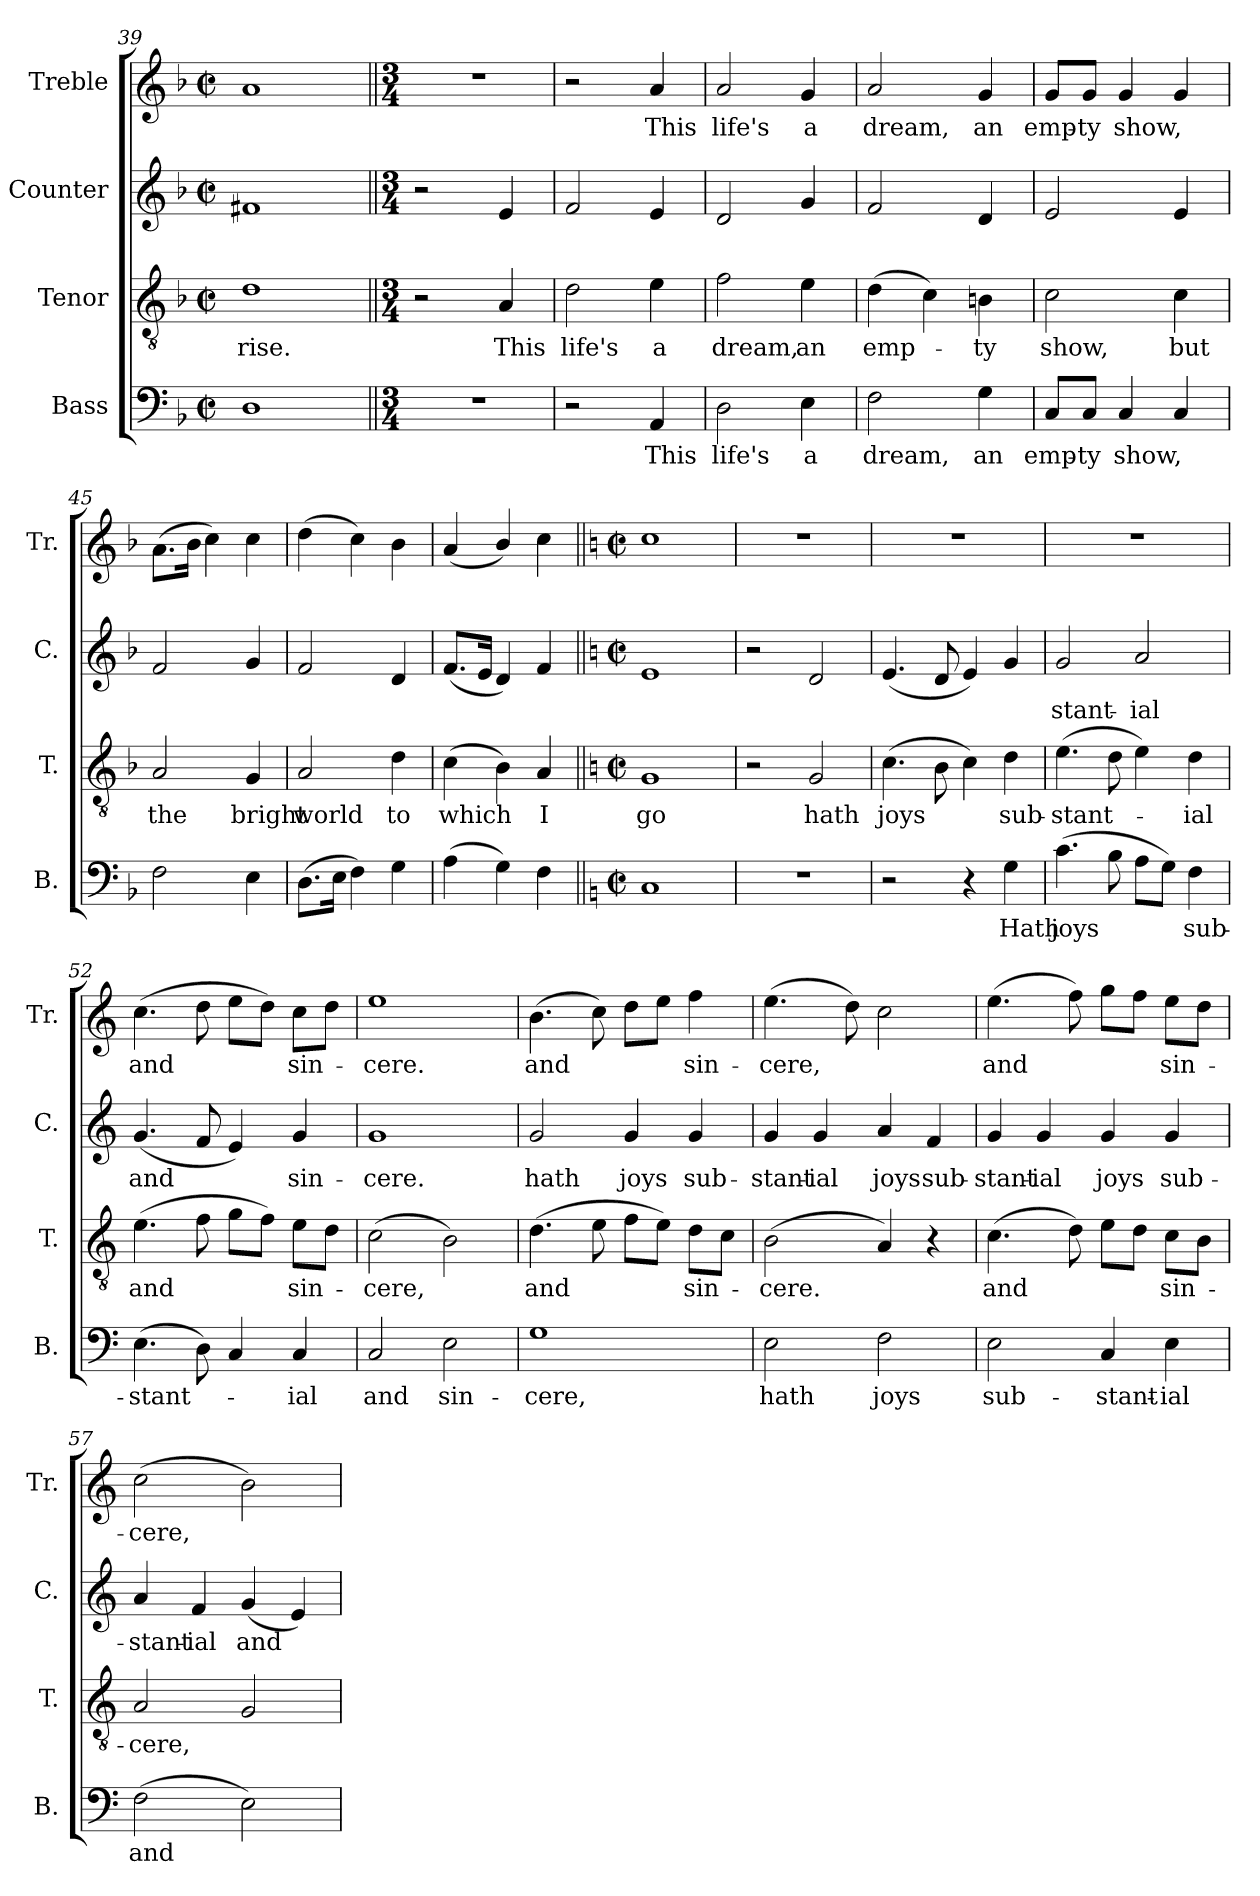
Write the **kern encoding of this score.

**kern	**text	**kern	**text	**kern	**text	**kern	**text
*part4	*part4	*part3	*part3	*part2	*part2	*part1	*part1
*staff4	*staff4	*staff3	*staff3	*staff2	*staff2	*staff1	*staff1
*I"Bass	*	*I"Tenor	*	*I"Counter	*	*I"Treble	*
*I'B.	*	*I'T.	*	*I'C.	*	*I'Tr.	*
*clefF4	*	*clefGv2	*	*clefG2	*	*clefG2	*
*k[b-]	*	*k[b-]	*	*k[b-]	*	*k[b-]	*
*M4/4	*	*M4/4	*	*M4/4	*	*M4/4	*
*met(c|)	*	*met(c|)	*	*met(c|)	*	*met(c|)	*
=39	=39	=39	=39	=39	=39	=39	=39
1D	.	1d	rise.	1f#X	.	1a	.
=40||	=40||	=40||	=40||	=40||	=40||	=40||	=40||
*M3/4	*	*M3/4	*	*M3/4	*	*M3/4	*
2.r	.	2r	.	2r	.	2.r	.
.	.	4A/	This	4e/	.	.	.
=41	=41	=41	=41	=41	=41	=41	=41
2r	.	2d\	life's	2f/	.	2r	.
4AA/	This	4e\	a	4e/	.	4a/	This
=42	=42	=42	=42	=42	=42	=42	=42
2D\	life's	2f\	dream,	2d/	.	2a/	life's
4E\	a	4e\	an	4g/	.	4g/	a
=43	=43	=43	=43	=43	=43	=43	=43
2F\	dream,	(4d\	emp-	2f/	.	2a/	dream,
.	.	4c\)	.	.	.	.	.
4G\	an	4Bn\	-ty	4d/	.	4g/	an
=44	=44	=44	=44	=44	=44	=44	=44
8C/L	emp-	2c\	show,	2e/	.	8g/L	emp-
8C/J	-ty	.	.	.	.	8g/J	-ty
4C/	show,	.	.	.	.	4g/	show,
4C/	.	4c\	but	4e/	.	4g/	.
!!LO:LB:g=z
=45	=45	=45	=45	=45	=45	=45	=45
2F\	.	2A/	the	2f/	.	(8.a\L	.
.	.	.	.	.	.	16b-\Jk	.
.	.	.	.	.	.	4cc\)	.
4E\	.	4G/	bright	4g/	.	4cc\	.
=46	=46	=46	=46	=46	=46	=46	=46
(8.D\L	.	2A/	world	2f/	.	(4dd\	.
16E\Jk	.	.	.	.	.	.	.
4F\)	.	.	.	.	.	4cc\)	.
4G\	.	4d\	to	4d/	.	4b-\	.
=47	=47	=47	=47	=47	=47	=47	=47
(4A\	.	(4c\	which	(8.f/L	.	(4a/	.
.	.	.	.	16e/Jk	.	.	.
4G\)	.	4B-\)	.	4d/)	.	4b-/)	.
4F\	.	4A/	I	4f/	.	4cc\	.
=48||	=48||	=48||	=48||	=48||	=48||	=48||	=48||
*k[]	*	*k[]	*	*k[]	*	*k[]	*
*M4/4	*	*M4/4	*	*M4/4	*	*M4/4	*
*met(c|)	*	*met(c|)	*	*met(c|)	*	*met(c|)	*
1C	.	1G	go	1e	.	1cc	.
=49	=49	=49	=49	=49	=49	=49	=49
1r	.	2r	.	2r	.	1r	.
.	.	2G/	hath	2d/	.	.	.
=50	=50	=50	=50	=50	=50	=50	=50
2r	.	(4.c\	joys	(4.e/	.	1r	.
.	.	8B\	.	8d/	.	.	.
4r	.	4c\)	.	4e/)	.	.	.
4G\	Hath	4d\	sub-	4g/	.	.	.
=51	=51	=51	=51	=51	=51	=51	=51
(4.c\	joys	(4.e\	-stant-	2g/	stant-	1r	.
8B\	.	8d\	.	.	.	.	.
8A\L	.	4e\)	.	2a/	-ial	.	.
8G\J)	.	.	.	.	.	.	.
4F\	sub-	4d\	-ial	.	.	.	.
=52	=52	=52	=52	=52	=52	=52	=52
(4.E\	-stant-	(4.e\	and	(4.g/	and	(4.cc\	and
8D\)	.	8f\	.	8f/	.	8dd\	.
4C/	.	8g\L	.	4e/)	.	8ee\L	.
.	.	8f\J)	.	.	.	8dd\J)	.
4C/	-ial	8e\L	sin-	4g/	sin-	8cc\L	sin-
.	.	8d\J	.	.	.	8dd\J	.
=53	=53	=53	=53	=53	=53	=53	=53
2C/	and	(2c\	-cere,	1g	-cere.	1ee	-cere.
2E\	sin-	2B\)	.	.	.	.	.
!!LO:LB:g=z
=54	=54	=54	=54	=54	=54	=54	=54
1G	-cere,	(4.d\	and	2g/	hath	(4.b\	and
.	.	8e\	.	.	.	8cc\)	.
.	.	8f\L	.	4g/	joys	8dd\L	.
.	.	8e\J)	.	.	.	8ee\J	.
.	.	8d\L	sin-	4g/	sub-	4ff\	sin-
.	.	8c\J	.	.	.	.	.
=55	=55	=55	=55	=55	=55	=55	=55
2E\	hath	(2B\	-cere.	4g/	-stant-	(4.ee\	-cere,
.	.	.	.	4g/	-ial	.	.
.	.	.	.	.	.	8dd\)	.
2F\	joys	4A/)	.	4a/	joys	2cc\	.
.	.	4r	.	4f/	sub-	.	.
=56	=56	=56	=56	=56	=56	=56	=56
2E\	sub-	(4.c\	and	4g/	-stant-	(4.ee\	and
.	.	.	.	4g/	-ial	.	.
.	.	8d\)	.	.	.	8ff\)	.
4C/	-stant-	8e\L	.	4g/	joys	8gg\L	.
.	.	8d\J	.	.	.	8ff\J	.
4E\	-ial	8c\L	sin-	4g/	sub-	8ee\L	sin-
.	.	8B\J	.	.	.	8dd\J	.
=57	=57	=57	=57	=57	=57	=57	=57
(2F\	and	2A/	-cere,	4a/	-stant-	(2cc\	-cere,
.	.	.	.	4f/	-ial	.	.
2E\)	.	2G/	.	(4g/	and	2b\)	.
.	.	.	.	4e/)	.	.	.
=	=	=	=	=	=	=	=
*-	*-	*-	*-	*-	*-	*-	*-
